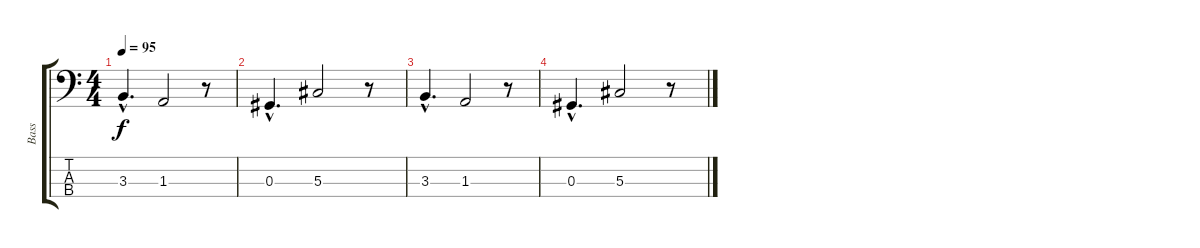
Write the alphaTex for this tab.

\track ("Bass" "Bass") {instrument electricbasspick}
\staff {score tabs}
\tuning (Gb2 Db2 Ab1 Eb1) {hide}
\ts (4 4)
\tempo 95
\clef f4
\ks c
3.3{hac}.4{d dy f} 1.3.2 r.8 |
0.3{hac}.4{d} 5.3.2 r.8 |
3.3{hac}.4{d} 1.3.2 r.8 |
0.3{hac}.4{d} 5.3.2 r.8
